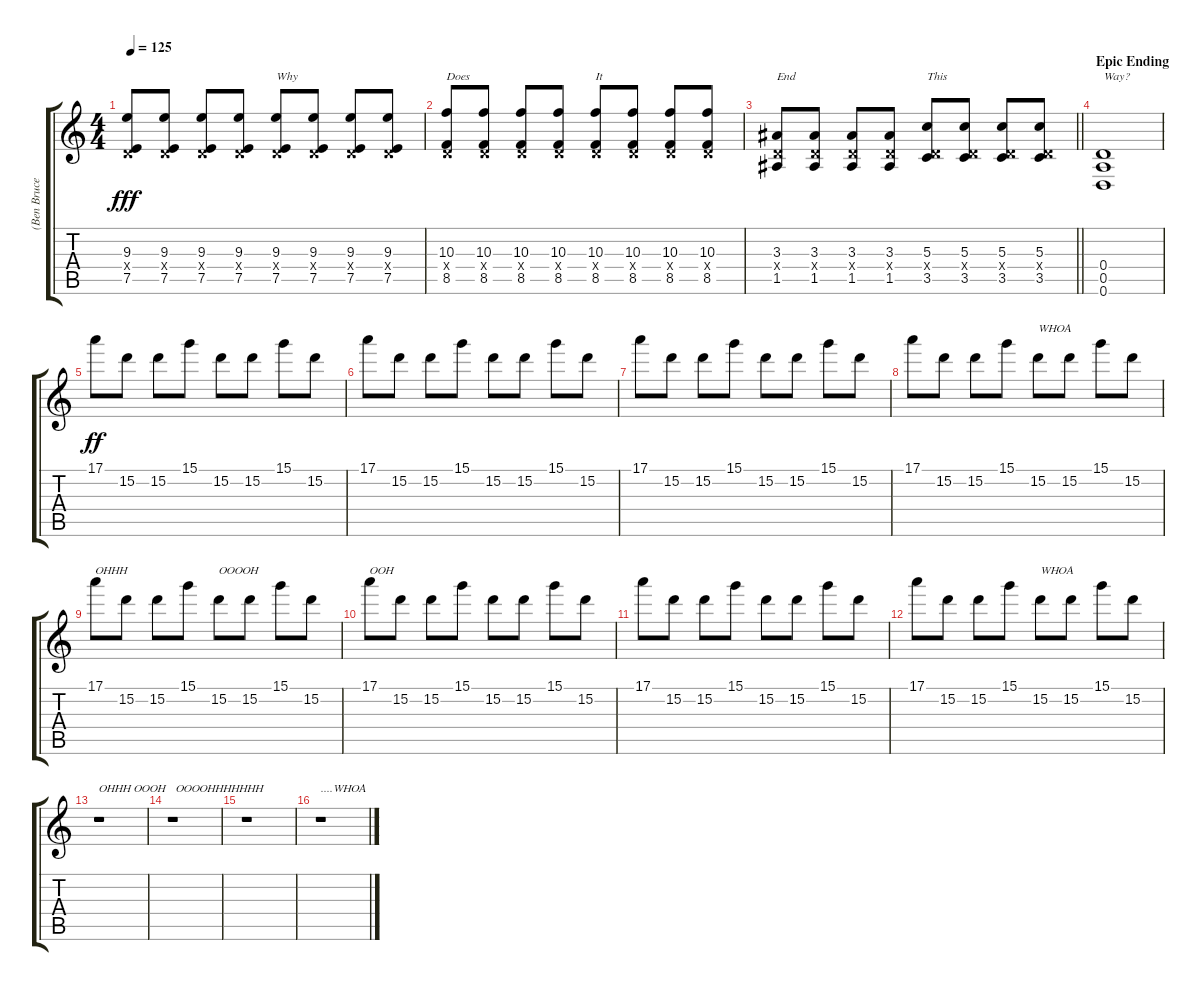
\track ("(Ben Bruce) Lead Guitar" "(Ben Bruce") {instrument distortionguitar}
\staff {score tabs}
\tuning (E4 B3 G3 D3 A2 D2) {hide}
\ts (4 4)
\tempo 125
\clef g2
\ks c
(9.3 0.4{x} 7.5).8{dy fff} (9.3 0.4{x} 7.5).8 (9.3 0.4{x} 7.5).8 (9.3 0.4{x} 7.5).8 (9.3 0.4{x} 7.5).8{txt "Why"} (9.3 0.4{x} 7.5).8 (9.3 0.4{x} 7.5).8 (9.3 0.4{x} 7.5).8 |
(10.3 0.4{x} 8.5).8{txt "Does"} (10.3 0.4{x} 8.5).8 (10.3 0.4{x} 8.5).8 (10.3 0.4{x} 8.5).8 (10.3 0.4{x} 8.5).8{txt "It"} (10.3 0.4{x} 8.5).8 (10.3 0.4{x} 8.5).8 (10.3 0.4{x} 8.5).8 |
\barLineRight lightlight
(3.3 0.4{x} 1.5).8{txt "End"} (3.3 0.4{x} 1.5).8 (3.3 0.4{x} 1.5).8 (3.3 0.4{x} 1.5).8 (5.3 0.4{x} 3.5).8{txt "This"} (5.3 0.4{x} 3.5).8 (5.3 0.4{x} 3.5).8 (5.3 0.4{x} 3.5).8 |
\section ("" "Epic Ending")
(0.4 0.5 0.6).1{txt "Way?"} |
17.1.8{dy ff volume 0 balance 16} 15.2.8{volume 6} 15.2.8 15.1.8 15.2.8 15.2.8 15.1.8 15.2.8 |
17.1.8 15.2.8 15.2.8 15.1.8 15.2.8 15.2.8 15.1.8 15.2.8 |
17.1.8{balance 0} 15.2.8 15.2.8 15.1.8 15.2.8 15.2.8 15.1.8 15.2.8 |
17.1.8 15.2.8 15.2.8 15.1.8 15.2.8{txt "WHOA"} 15.2.8 15.1.8 15.2.8 |
17.1.8{txt "OHHH" balance 16} 15.2.8 15.2.8 15.1.8 15.2.8{txt "OOOOH"} 15.2.8 15.1.8 15.2.8 |
17.1.8{txt "OOH"} 15.2.8 15.2.8 15.1.8 15.2.8 15.2.8 15.1.8 15.2.8 |
17.1.8{volume 0 balance 0} 15.2.8 15.2.8 15.1.8 15.2.8 15.2.8 15.1.8 15.2.8 |
17.1.8 15.2.8 15.2.8 15.1.8 15.2.8{txt "WHOA"} 15.2.8 15.1.8 15.2.8 |
r.1{txt "OHHH OOOH"} |
r.1{txt " OOOOHHHHHHH"} |
r.1 |
r.1{txt "....WHOA"}
